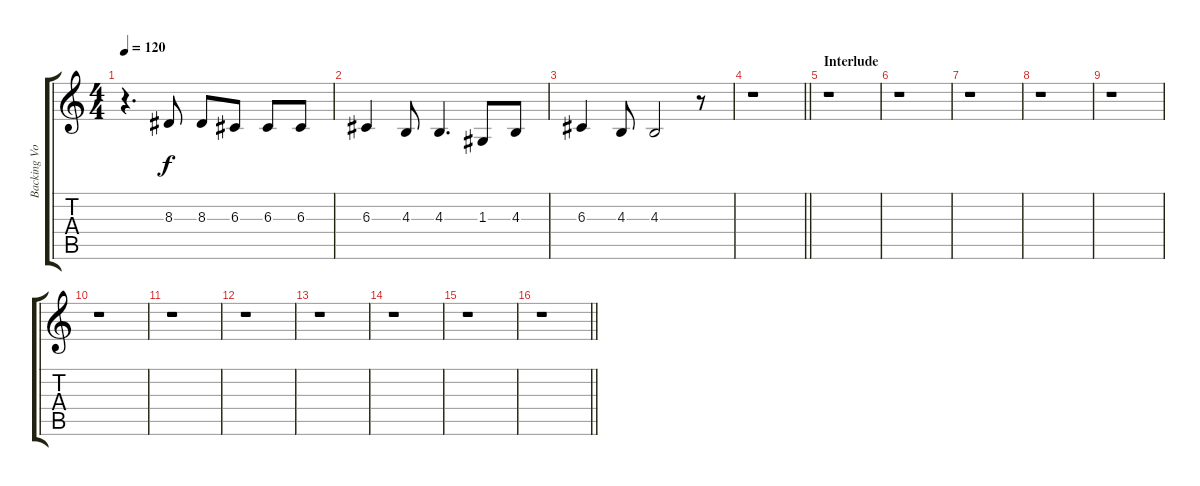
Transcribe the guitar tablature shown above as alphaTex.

\track ("Backing Vocals" "Backing Vo") {instrument viola}
\staff {score tabs}
\tuning (E4 B3 G3 D3 A2 E2) {hide}
\ts (4 4)
\tempo 120
\clef g2
\ks c
r.4{d dy f} 8.3.8 8.3.8 6.3.8 6.3.8 6.3.8 |
6.3.4 4.3.8 4.3.4{d} 1.3.8 4.3.8 |
6.3.4 4.3.8 4.3.2 r.8 |
\barLineRight lightlight
r.1 |
\section ("" "Interlude")
r.1 |
r.1 |
r.1 |
r.1 |
r.1 |
r.1 |
r.1 |
r.1 |
r.1 |
r.1 |
r.1 |
\barLineRight lightlight
r.1
